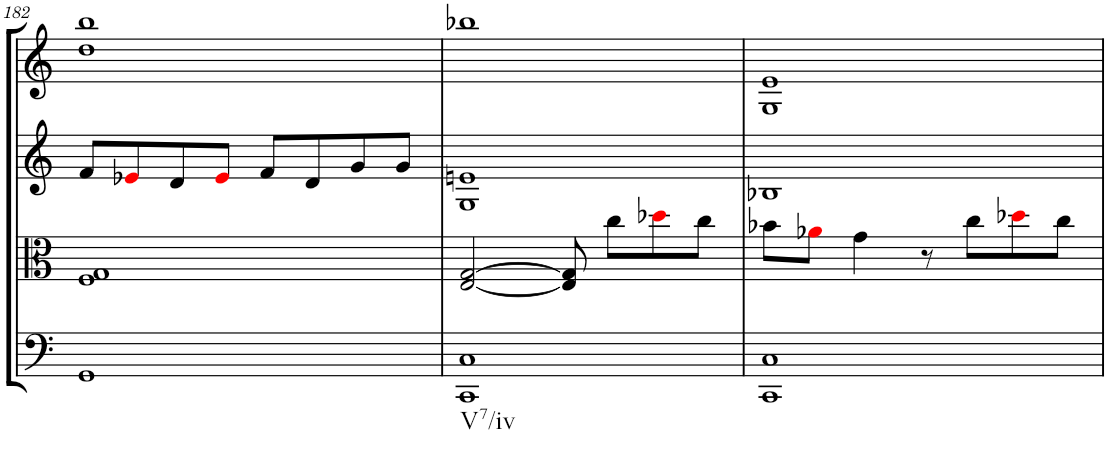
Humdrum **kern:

**kern	**kern	**kern	**kern
*part4	*part3	*part2	*part1
*staff4	*staff3	*staff2	*staff1
*I"Cello	*I"Viola	*I"2nd Violin	*I"1st Violin
!!LO:PB:g=z
*clefF4	*clefC3	*clefG2	*clefG2
*k[]	*k[]	*k[]	*k[]
*M2/2	*M2/2	*M2/2	*M2/2
*met(c|)	*met(c|)	*met(c|)	*met(c|)
=182	=182	=182	=182
1GG	1F 1G	8f/L	1dd 1bb
.	.	8e-Xi/	.
.	.	8d/	.
.	.	8e-i/J	.
.	.	8f/L	.
.	.	8d/	.
.	.	8g/	.
.	.	8g/J	.
=183	=183	=183	=183
!LO:TX:b:t=V7/iv	!	!	!
1CC 1C	[2E/ [2G/	1G 1en	1bb-X
.	8E/] 8G/]	.	.
.	8cc\L	.	.
.	8dd-Xi\	.	.
.	8cc\J	.	.
=184	=184	=184	=184
1CC 1C	8b-X\L	1B-X	1G 1e
.	8a-Xi\J	.	.
.	4g\	.	.
.	8r	.	.
.	8cc\L	.	.
.	8dd-Xi\	.	.
.	8cc\J	.	.
=	=	=	=
*-	*-	*-	*-
